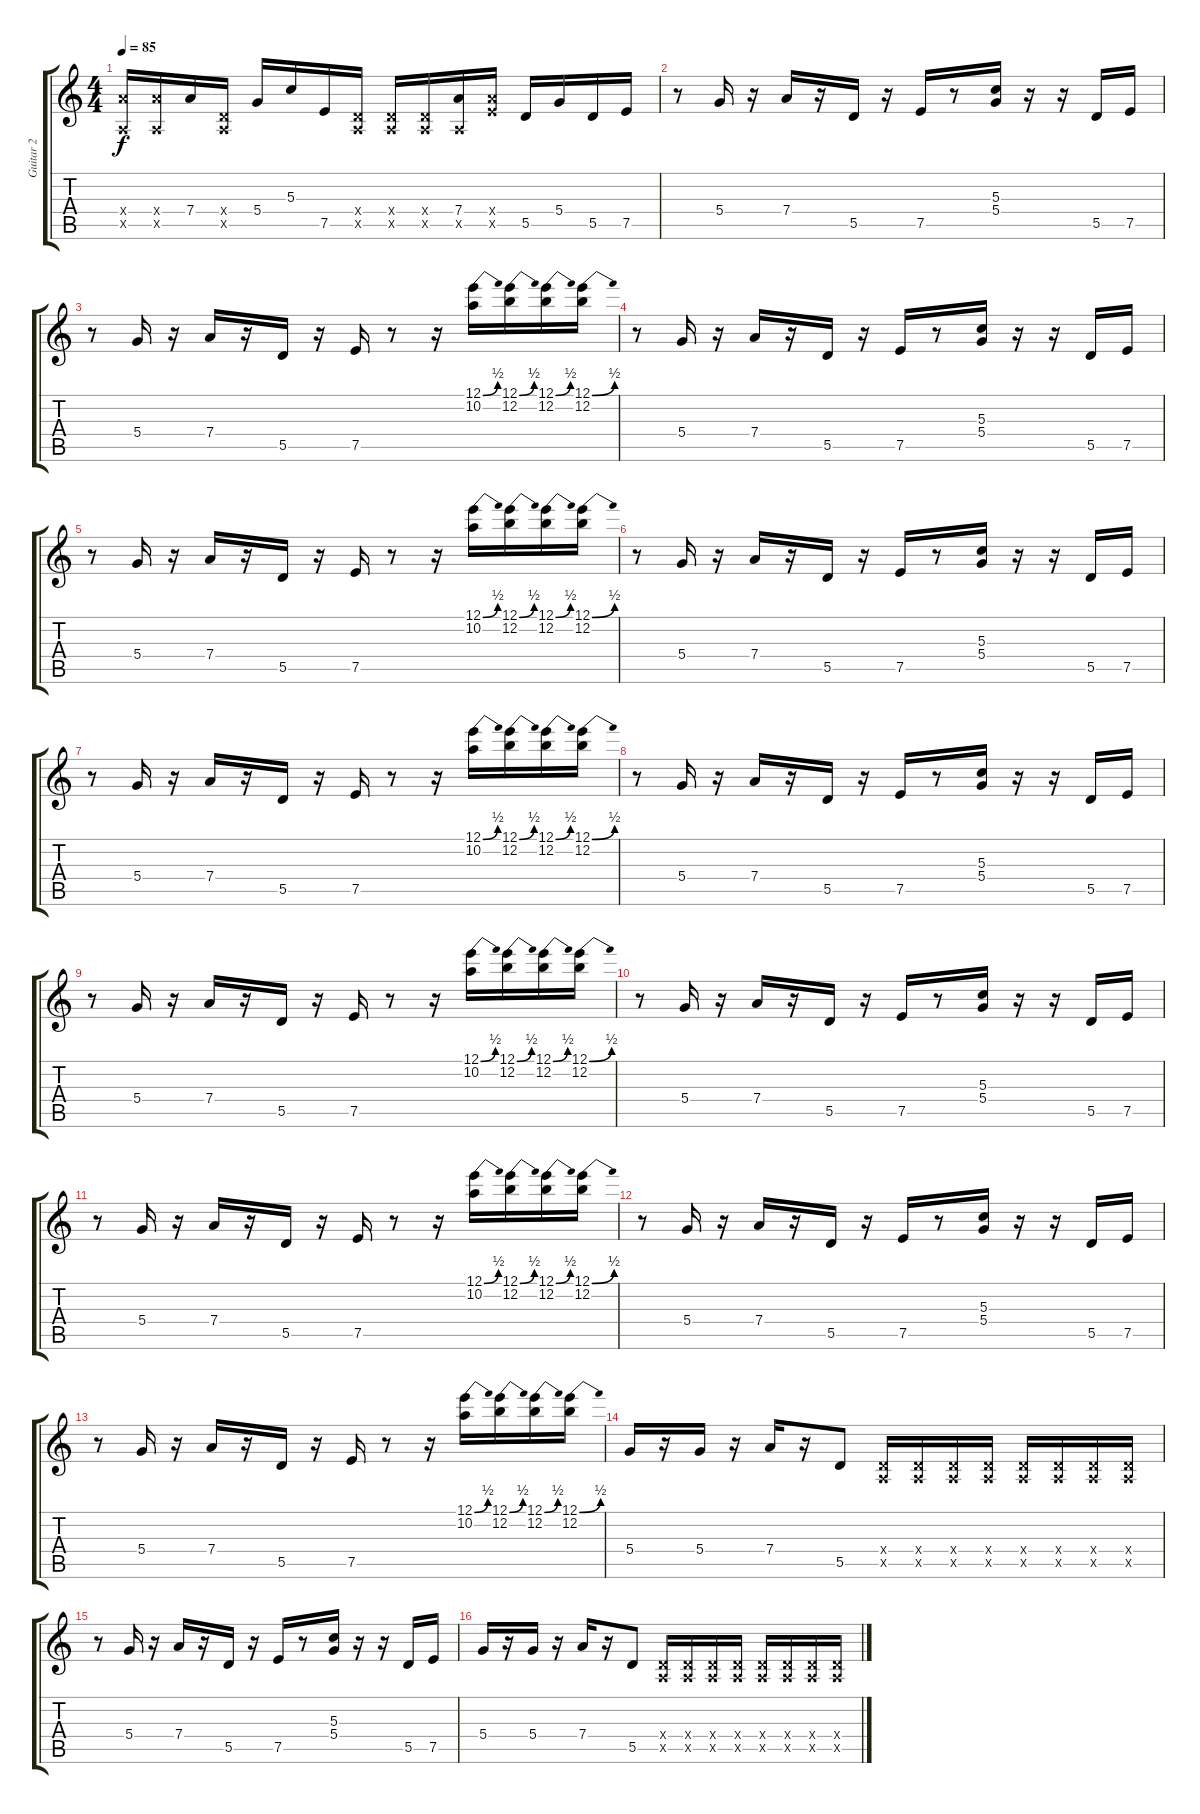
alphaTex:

\track ("Guitar 2" "Guitar 2") {instrument overdrivenguitar}
\staff {score tabs}
\tuning (E4 B3 G3 D3 A2 E2) {hide}
\ts (4 4)
\tempo 85
\clef g2
\ks c
(7.4{x} 0.5{x}).16{dy f} (7.4{x} 0.5{x}).16 7.4.16 (0.4{x} 0.5{x}).16 5.4.16 5.3.16 7.5.16 (0.4{x} 0.5{x}).16 (0.4{x} 0.5{x}).16 (0.4{x} 0.5{x}).16 (7.4 0.5{x}).16 (7.4{x} 7.5{x}).16 5.5.16 5.4.16 5.5.16 7.5.16 |
r.8 5.4.16 r.16 7.4.16 r.16 5.5.16 r.16 7.5.16 r.8 (5.3 5.4).16 r.16 r.16 5.5.16 7.5.16 |
r.8 5.4.16 r.16 7.4.16 r.16 5.5.16 r.16 7.5.16 r.8 r.16 (12.1{be (bend 0 0 60 2)} 10.2).16 (12.1{be (bend 0 0 60 2)} 12.2).16 (12.1{be (bend 0 0 60 2)} 12.2).16 (12.1{be (bend 0 0 60 2)} 12.2).16 |
r.8 5.4.16 r.16 7.4.16 r.16 5.5.16 r.16 7.5.16 r.8 (5.3 5.4).16 r.16 r.16 5.5.16 7.5.16 |
r.8 5.4.16 r.16 7.4.16 r.16 5.5.16 r.16 7.5.16 r.8 r.16 (12.1{be (bend 0 0 60 2)} 10.2).16 (12.1{be (bend 0 0 60 2)} 12.2).16 (12.1{be (bend 0 0 60 2)} 12.2).16 (12.1{be (bend 0 0 60 2)} 12.2).16 |
r.8 5.4.16 r.16 7.4.16 r.16 5.5.16 r.16 7.5.16 r.8 (5.3 5.4).16 r.16 r.16 5.5.16 7.5.16 |
r.8 5.4.16 r.16 7.4.16 r.16 5.5.16 r.16 7.5.16 r.8 r.16 (12.1{be (bend 0 0 60 2)} 10.2).16 (12.1{be (bend 0 0 60 2)} 12.2).16 (12.1{be (bend 0 0 60 2)} 12.2).16 (12.1{be (bend 0 0 60 2)} 12.2).16 |
r.8 5.4.16 r.16 7.4.16 r.16 5.5.16 r.16 7.5.16 r.8 (5.3 5.4).16 r.16 r.16 5.5.16 7.5.16 |
r.8 5.4.16 r.16 7.4.16 r.16 5.5.16 r.16 7.5.16 r.8 r.16 (12.1{be (bend 0 0 60 2)} 10.2).16 (12.1{be (bend 0 0 60 2)} 12.2).16 (12.1{be (bend 0 0 60 2)} 12.2).16 (12.1{be (bend 0 0 60 2)} 12.2).16 |
r.8 5.4.16 r.16 7.4.16 r.16 5.5.16 r.16 7.5.16 r.8 (5.3 5.4).16 r.16 r.16 5.5.16 7.5.16 |
r.8 5.4.16 r.16 7.4.16 r.16 5.5.16 r.16 7.5.16 r.8 r.16 (12.1{be (bend 0 0 60 2)} 10.2).16 (12.1{be (bend 0 0 60 2)} 12.2).16 (12.1{be (bend 0 0 60 2)} 12.2).16 (12.1{be (bend 0 0 60 2)} 12.2).16 |
r.8 5.4.16 r.16 7.4.16 r.16 5.5.16 r.16 7.5.16 r.8 (5.3 5.4).16 r.16 r.16 5.5.16 7.5.16 |
r.8 5.4.16 r.16 7.4.16 r.16 5.5.16 r.16 7.5.16 r.8 r.16 (12.1{be (bend 0 0 60 2)} 10.2).16 (12.1{be (bend 0 0 60 2)} 12.2).16 (12.1{be (bend 0 0 60 2)} 12.2).16 (12.1{be (bend 0 0 60 2)} 12.2).16 |
5.4.16 r.16 5.4.16 r.16 7.4.16 r.16 5.5.8 (0.4{x} 0.5{x}).16 (0.4{x} 0.5{x}).16 (0.4{x} 0.5{x}).16 (0.4{x} 0.5{x}).16 (0.4{x} 0.5{x}).16 (0.4{x} 0.5{x}).16 (0.4{x} 0.5{x}).16 (0.4{x} 0.5{x}).16 |
r.8 5.4.16 r.16 7.4.16 r.16 5.5.16 r.16 7.5.16 r.8 (5.3 5.4).16 r.16 r.16 5.5.16 7.5.16 |
5.4.16 r.16 5.4.16 r.16 7.4.16 r.16 5.5.8 (0.4{x} 0.5{x}).16 (0.4{x} 0.5{x}).16 (0.4{x} 0.5{x}).16 (0.4{x} 0.5{x}).16 (0.4{x} 0.5{x}).16 (0.4{x} 0.5{x}).16 (0.4{x} 0.5{x}).16 (0.4{x} 0.5{x}).16
